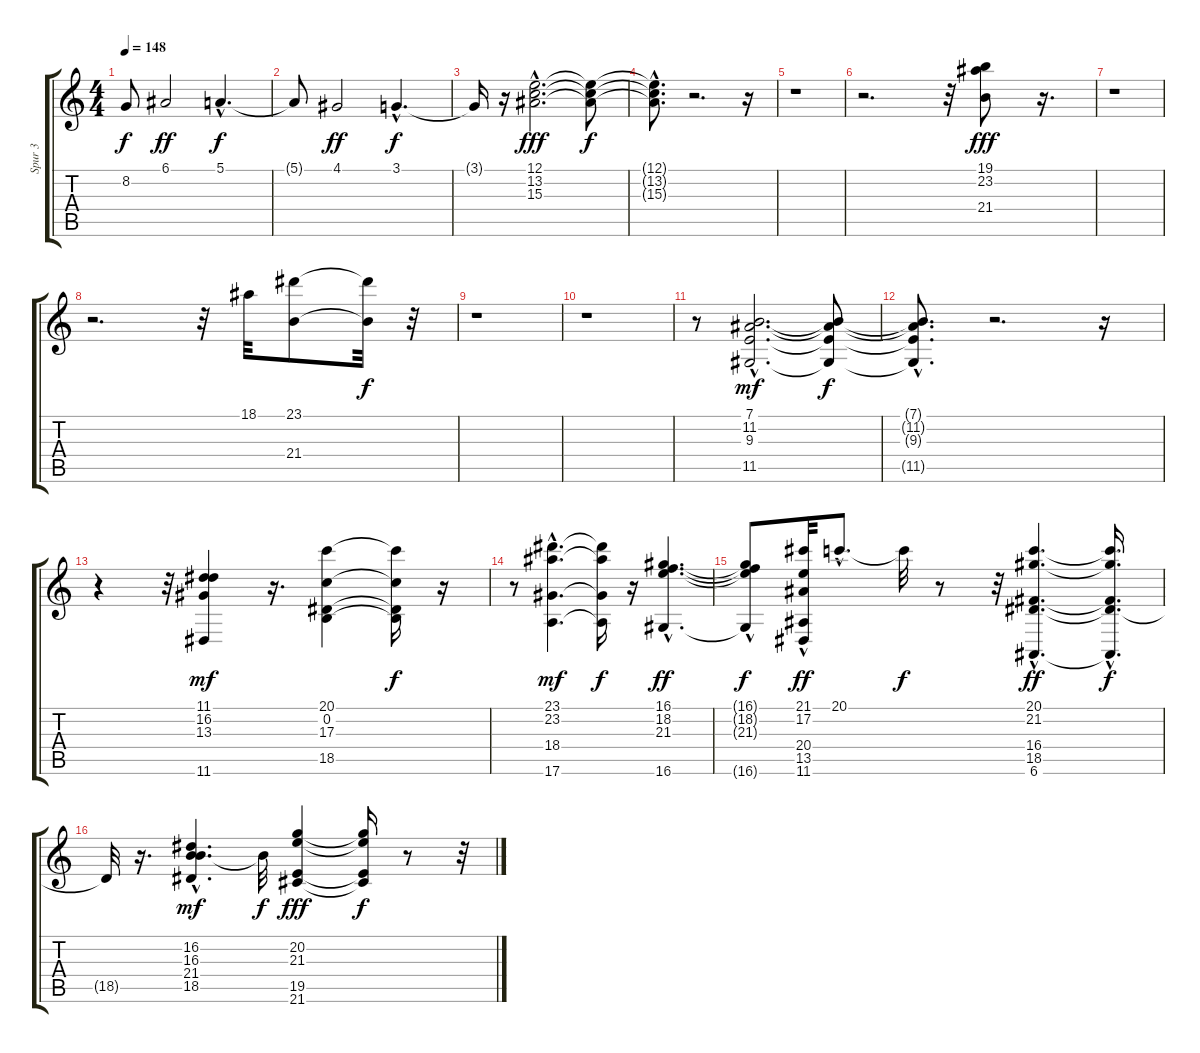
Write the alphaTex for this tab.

\track ("Spur 3" "Spur 3") {instrument rockorgan}
\staff {score tabs}
\tuning (E4 B3 G3 D3 A2 E2) {hide}
\ts (4 4)
\tempo 148
\clef g2
\ks c
8.2{t}.8{dy f} 6.1.2{dy ff} 5.1{hac}.4{d dy f} |
5.1{t}.8 4.1.2{dy ff} 3.1{hac}.4{d dy f} |
3.1{t}.16 r.16 (12.1{hac} 13.2{hac} 15.3{hac}).2{d dy fff} (12.1{t} 13.2{t} 15.3{t}).8{dy f} |
(12.1{hac t} 13.2{t} 15.3{t}).8{d} r.2{d} r.16 |
r.1 |
r.2{d} r.32 (19.1 23.2 21.4).8{dy fff} r.16{d} |
r.1 |
r.2{d} r.32 18.1.32 (23.1 21.4).8 (23.1{t} 21.4{t}).32{dy f} r.32 |
r.1 |
r.1 |
r.8 (7.1{hac} 11.2{hac} 9.3{hac} 11.5{hac}).2{d dy mf} (7.1{t} 11.2{t} 9.3{t} 11.5{t}).8{dy f} |
(7.1{hac t} 11.2{hac t} 9.3{t} 11.5{t}).8{d} r.2{d} r.16 |
r.4 r.32 (11.1 16.2 13.3 11.6).4{dy mf} r.16{d} (20.1 0.2 17.3 18.5).4 (20.1{t} 0.2{t} 17.3{t} 18.5{t}).16{dy f} r.16 |
r.8 (23.1{hac} 23.2{hac} 18.4{hac} 17.6{hac}).4{d dy mf} (23.1{t} 23.2{t} 18.4{t} 17.6{t}).16{dy f} r.16 (16.1{hac} 18.2{hac} 21.3{hac} 16.6{hac}).4{d dy ff} |
(16.1{hac t} 18.2{t} 21.3{t} 16.6{t}).8{dy f} (21.1 17.2{hac} 20.4 13.5{hac} 11.6).32{dy ff} 20.1{hac}.8{d} 20.1{t}.32{dy f} r.8 r.32 (20.1{hac} 21.2{hac} 16.4{hac} 18.5{hac} 6.6{hac}).4{d dy ff} (20.1{hac t} 21.2{hac t} 16.4{hac t} 18.5{hac t} 6.6{hac t}).16{d dy f} |
18.5{t}.32 r.16{d} (16.2 16.3{hac} 21.4{hac} 18.5{hac}).4{d dy mf} 16.3{t}.32{dy f} (20.2 21.3 19.5 21.6).4{dy fff} (20.2{t} 21.3{t} 19.5{t} 21.6{t}).16{dy f} r.8 r.32
